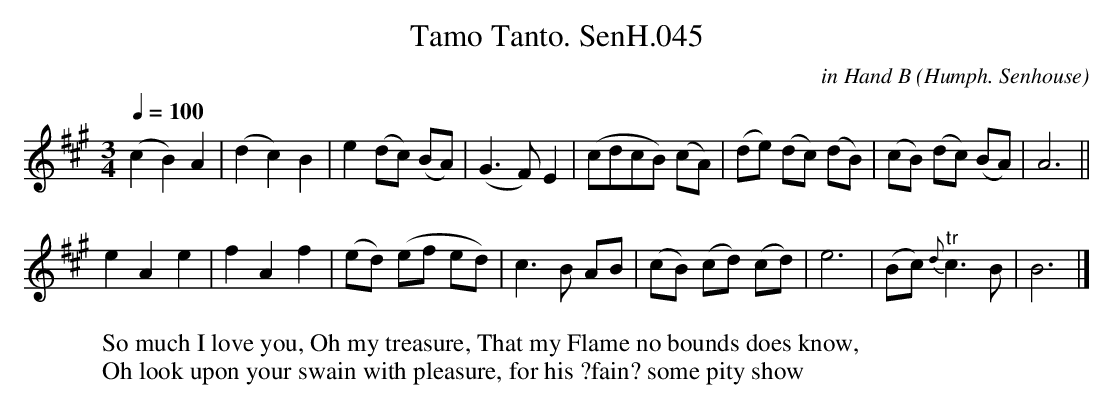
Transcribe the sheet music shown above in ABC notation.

X:1
T:Tamo Tanto. SenH.045
C:in Hand B (Humph. Senhouse)
Q:1/4=100
M:3/4
L:1/8
K:A
(c2B2)A2 | (d2c2)B2 | e2 (dc) (BA) | (G3F)E2 | (cdcB) (cA) | (de) (dc) (dB) | (cB) (dc) (BA) | A6 ||
e2A2e2 | f2A2f2 | (ed) (ef ed) | c3B AB | (cB) (cd) (cd) | e6 | (Bc) "^tr"{d}c3B | B6 |]
W:So much I love you, Oh my treasure, That my Flame no bounds does know,
W:Oh look upon your swain with pleasure, for his ?fain? some pity show
